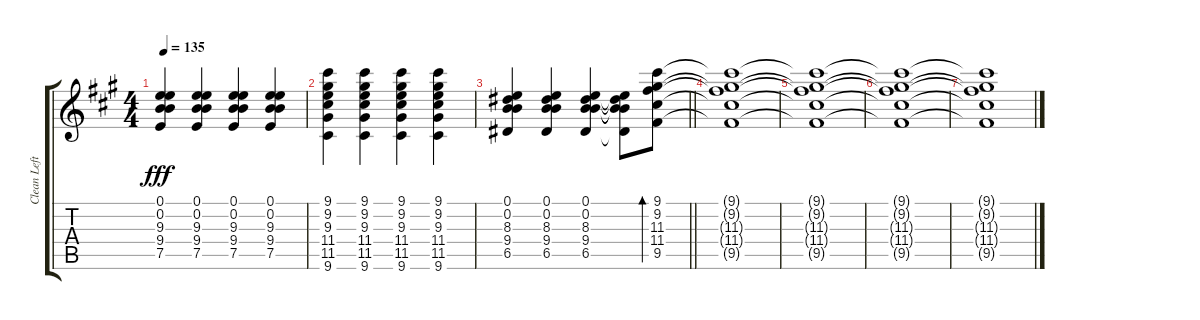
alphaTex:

\track ("Clean Left" "Clean Left") {instrument electricguitarclean}
\staff {score tabs}
\tuning (E4 B3 G3 D3 A2 E2) {hide}
\ts (4 4)
\tempo 135
\clef g2
\ks a
(0.1 0.2 9.3 9.4 7.5).4{dy fff} (0.1 0.2 9.3 9.4 7.5).4 (0.1 0.2 9.3 9.4 7.5).4 (0.1 0.2 9.3 9.4 7.5).4 |
(9.1 9.2 9.3 11.4 11.5 9.6).4 (9.1 9.2 9.3 11.4 11.5 9.6).4 (9.1 9.2 9.3 11.4 11.5 9.6).4 (9.1 9.2 9.3 11.4 11.5 9.6).4 |
\barLineRight lightlight
(0.1 0.2 8.3 9.4 6.5).4 (0.1 0.2 8.3 9.4 6.5).4 (0.1 0.2 8.3 9.4 6.5).4 (0.1{t} 0.2{t} 8.3{t} 9.4{t} 6.5{t}).8 (9.1 9.2 11.3 11.4 9.5).8{bd 30} |
(9.1{t} 9.2{t} 11.3{t} 11.4{t} 9.5{t}).1 |
(9.1{t} 9.2{t} 11.3{t} 11.4{t} 9.5{t}).1 |
(9.1{t} 9.2{t} 11.3{t} 11.4{t} 9.5{t}).1 |
(9.1{t} 9.2{t} 11.3{t} 11.4{t} 9.5{t}).1
